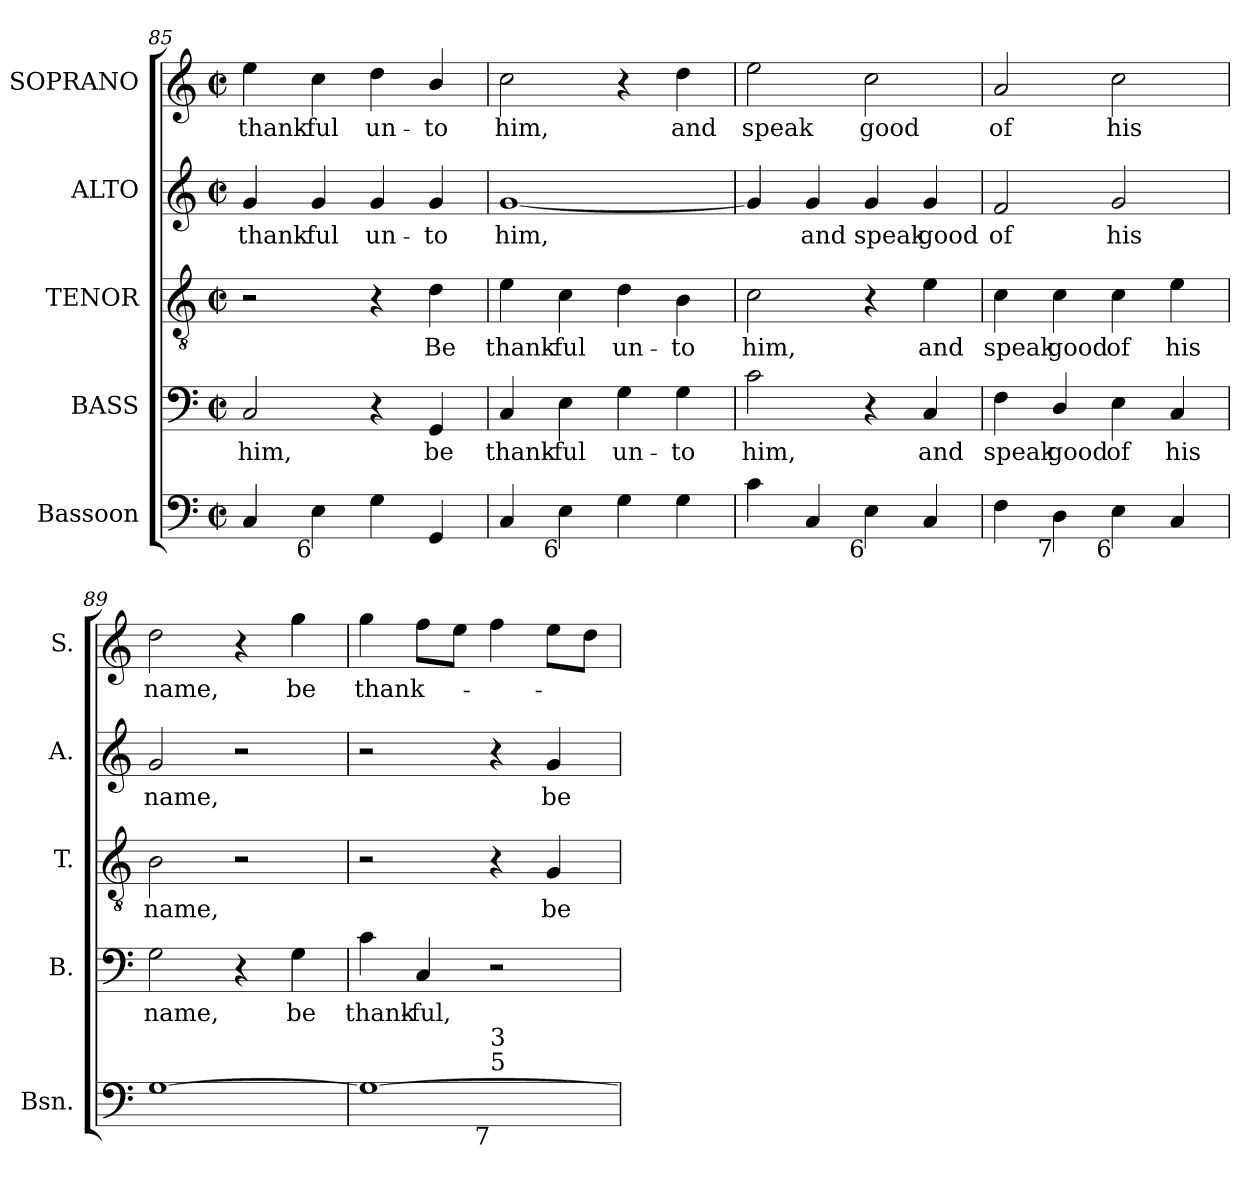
**kern	**kern	**text	**kern	**text	**kern	**text	**kern	**text
*part5	*part4	*part4	*part3	*part3	*part2	*part2	*part1	*part1
*staff5	*staff4	*staff4	*staff3	*staff3	*staff2	*staff2	*staff1	*staff1
*I"Bassoon	*I"BASS	*	*I"TENOR	*	*I"ALTO	*	*I"SOPRANO	*
*I'Bsn.	*I'B.	*	*I'T.	*	*I'A.	*	*I'S.	*
!!LO:LB:g=z
*clefF4	*clefF4	*	*clefGv2	*	*clefG2	*	*clefG2	*
*	*	*	*ITrd7c12	*	*	*	*	*
*k[]	*k[]	*	*k[]	*	*k[]	*	*k[]	*
*C:	*C:	*	*C:	*	*C:	*	*C:	*
*M2/2	*M2/2	*	*M2/2	*	*M2/2	*	*M2/2	*
*met(c|)	*met(c|)	*	*met(c|)	*	*met(c|)	*	*met(c|)	*
=85	=85	=85	=85	=85	=85	=85	=85	=85
!	!	!LO:LY:b:color=#000000	!	!	!	!	!	!
!	!	!	!	!	!	!LO:LY:b:color=#000000	!	!
!	!	!	!	!	!	!	!	!LO:LY:b:color=#000000
4Ci/	2Ci/	him,	2r	.	4gi/	thank-	4eei\	thank-
!	!	!	!	!	!	!LO:LY:b:color=#000000	!	!
!LO:TX:b:rj:t=6	!	!	!	!	!	!	!	!
!	!	!	!	!	!	!	!	!LO:LY:b:color=#000000
4Ei\	.	.	.	.	4gi/	-ful	4cci\	-ful
!	!	!	!	!	!	!LO:LY:b:color=#000000	!	!
!	!	!	!	!	!	!	!	!LO:LY:b:color=#000000
4Gi\	4r	.	4r	.	4gi/	un-	4ddi\	un-
!	!	!LO:LY:b:color=#000000	!	!	!	!	!	!
!	!	!	!	!LO:LY:b:color=#000000	!	!	!	!
!	!	!	!	!	!	!LO:LY:b:color=#000000	!	!
!	!	!	!	!	!	!	!	!LO:LY:b:color=#000000
4GGi/	4GGi/	be	4Di\	Be	4gi/	-to	4bi/	-to
=86	=86	=86	=86	=86	=86	=86	=86	=86
!	!	!LO:LY:b:color=#000000	!	!	!	!	!	!
!	!	!	!	!LO:LY:b:color=#000000	!	!	!	!
!	!	!	!	!	!	!LO:LY:b:color=#000000	!	!
!	!	!	!	!	!	!	!	!LO:LY:b:color=#000000
4Ci/	4Ci/	thank-	4Ei\	thank-	[1gi	him,	2cci\	him,
!	!	!LO:LY:b:color=#000000	!	!	!	!	!	!
!LO:TX:b:rj:t=6	!	!	!	!	!	!	!	!
!	!	!	!	!LO:LY:b:color=#000000	!	!	!	!
4Ei\	4Ei\	-ful	4Ci\	-ful	.	.	.	.
!	!	!LO:LY:b:color=#000000	!	!	!	!	!	!
!	!	!	!	!LO:LY:b:color=#000000	!	!	!	!
4Gi\	4Gi\	un-	4Di\	un-	.	.	4r	.
!	!	!LO:LY:b:color=#000000	!	!	!	!	!	!
!	!	!	!	!LO:LY:b:color=#000000	!	!	!	!
!	!	!	!	!	!	!	!	!LO:LY:b:color=#000000
4Gi\	4Gi\	-to	4BBi\	-to	.	.	4ddi\	and
=87	=87	=87	=87	=87	=87	=87	=87	=87
!	!	!LO:LY:b:color=#000000	!	!	!	!	!	!
!	!	!	!	!LO:LY:b:color=#000000	!	!	!	!
!	!	!	!	!	!	!	!	!LO:LY:b:color=#000000
4ci\	2ci\	him,	2Ci\	him,	4gi/]	.	2eei\	speak
!	!	!	!	!	!	!LO:LY:b:color=#000000	!	!
4Ci/	.	.	.	.	4gi/	and	.	.
!	!	!	!	!	!	!LO:LY:b:color=#000000	!	!
!LO:TX:b:rj:t=6	!	!	!	!	!	!	!	!
!	!	!	!	!	!	!	!	!LO:LY:b:color=#000000
4Ei\	4r	.	4r	.	4gi/	speak	2cci\	good
!	!	!LO:LY:b:color=#000000	!	!	!	!	!	!
!	!	!	!	!LO:LY:b:color=#000000	!	!	!	!
!	!	!	!	!	!	!LO:LY:b:color=#000000	!	!
4Ci/	4Ci/	and	4Ei\	and	4gi/	good	.	.
=88	=88	=88	=88	=88	=88	=88	=88	=88
!	!	!LO:LY:b:color=#000000	!	!	!	!	!	!
!	!	!	!	!LO:LY:b:color=#000000	!	!	!	!
!	!	!	!	!	!	!LO:LY:b:color=#000000	!	!
!	!	!	!	!	!	!	!	!LO:LY:b:color=#000000
4Fi\	4Fi\	speak	4Ci\	speak	2fi/	of	2ai/	of
!	!	!LO:LY:b:color=#000000	!	!	!	!	!	!
!LO:TX:b:rj:t=7	!	!	!	!	!	!	!	!
!	!	!	!	!LO:LY:b:color=#000000	!	!	!	!
4Di\	4Di/	good	4Ci\	good	.	.	.	.
!	!	!LO:LY:b:color=#000000	!	!	!	!	!	!
!	!	!	!	!LO:LY:b:color=#000000	!	!	!	!
!	!	!	!	!	!	!LO:LY:b:color=#000000	!	!
!LO:TX:b:rj:t=6	!	!	!	!	!	!	!	!
!	!	!	!	!	!	!	!	!LO:LY:b:color=#000000
4Ei\	4Ei\	of	4Ci\	of	2gi/	his	2cci\	his
!	!	!LO:LY:b:color=#000000	!	!	!	!	!	!
!	!	!	!	!LO:LY:b:color=#000000	!	!	!	!
4Ci/	4Ci/	his	4Ei\	his	.	.	.	.
=89	=89	=89	=89	=89	=89	=89	=89	=89
!	!	!LO:LY:b:color=#000000	!	!	!	!	!	!
!	!	!	!	!LO:LY:b:color=#000000	!	!	!	!
!	!	!	!	!	!	!LO:LY:b:color=#000000	!	!
!	!	!	!	!	!	!	!	!LO:LY:b:color=#000000
[1Gi	2Gi\	name,	2BBi\	name,	2gi/	name,	2ddi\	name,
.	4r	.	2r	.	2r	.	4r	.
!	!	!LO:LY:b:color=#000000	!	!	!	!	!	!
!	!	!	!	!	!	!	!	!LO:LY:b:color=#000000
.	4Gi\	be	.	.	.	.	4ggi\	be
=90	=90	=90	=90	=90	=90	=90	=90	=90
!	!	!LO:LY:b:color=#000000	!	!	!	!	!	!
!LO:TX:b:rj:t=6	!	!	!	!	!	!	!	!
!LO:TX:t=4	!	!	!	!	!	!	!	!
!	!	!	!	!	!	!	!	!LO:LY:b:color=#000000
*^	*	*	*	*	*	*	*	*
1Gi_	2ryy	4ci\	thank-	2r	.	2r	.	4ggi\	thank-
!	!	!	!LO:LY:b:color=#000000	!	!	!	!	!	!
.	.	4Ci/	-ful,	.	.	.	.	8ffi\L	.
.	.	.	.	.	.	.	.	8eei\J	.
!	!LO:TX:b:rj:t=7	!	!	!	!	!	!	!	!
!	!LO:TX:t=5	!	!	!	!	!	!	!	!
!	!LO:TX:t=3	!	!	!	!	!	!	!	!
.	2ryy	2r	.	4r	.	4r	.	4ffi\	.
!	!	!	!	!	!LO:LY:b:color=#000000	!	!	!	!
!	!	!	!	!	!	!	!LO:LY:b:color=#000000	!	!
.	.	.	.	4GGi/	be	4gi/	be	8eei\L	.
.	.	.	.	.	.	.	.	8ddi\J	.
*v	*v	*	*	*	*	*	*	*	*
=	=	=	=	=	=	=	=	=
*-	*-	*-	*-	*-	*-	*-	*-	*-
